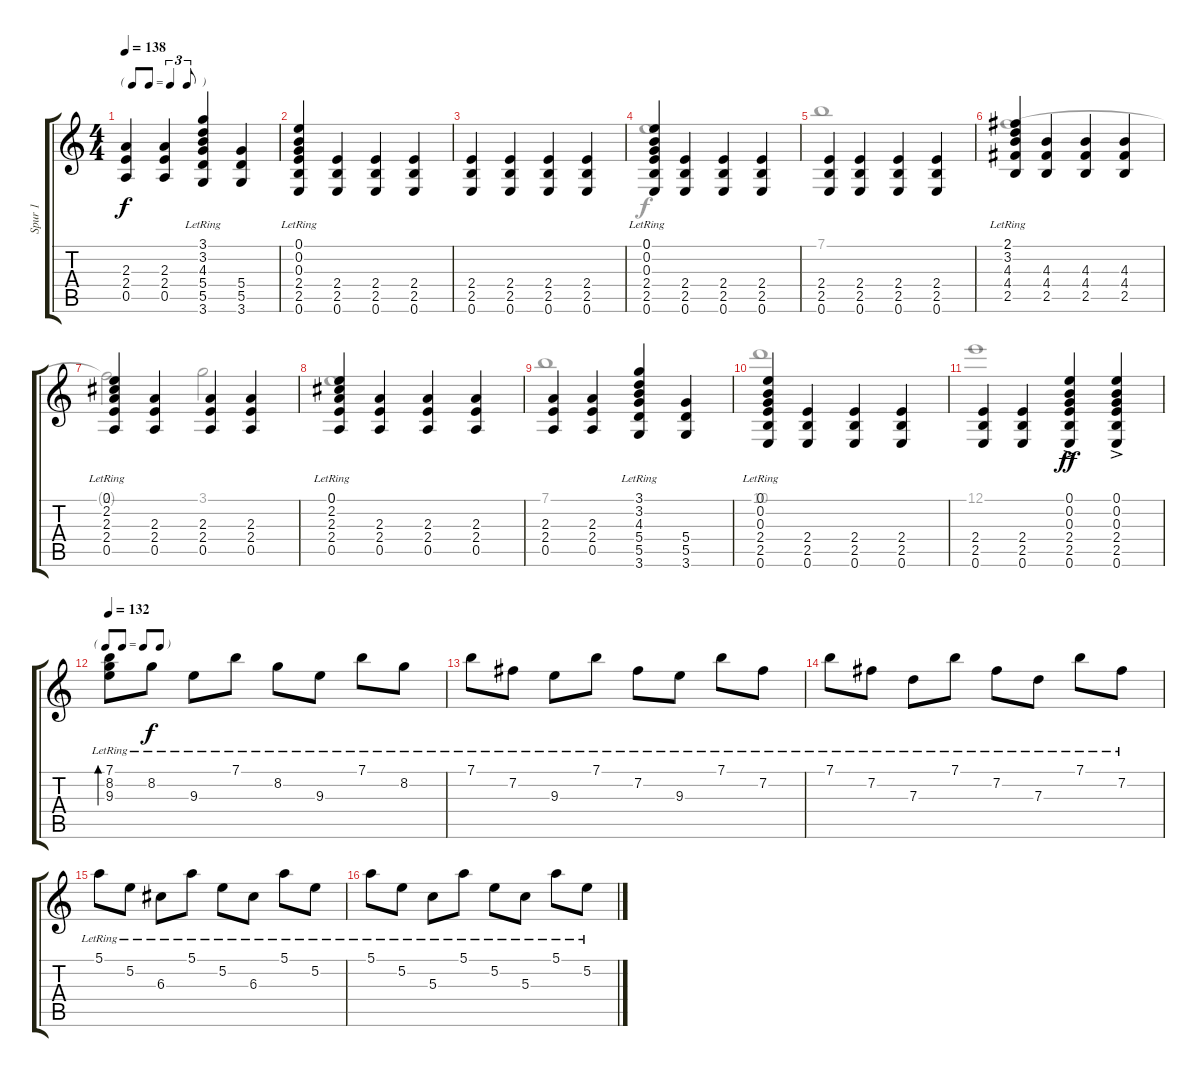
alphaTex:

\track ("Spur 1" "Spur 1") {instrument acousticguitarsteel}
\staff {score tabs}
\tuning (E4 B3 G3 D3 A2 E2) {hide}
\voice
\ts (4 4)
\tf triplet8th
\tempo 138
\clef g2
\ks c
(2.3 2.4 0.5).4{dy f} (2.3 2.4 0.5).4 (3.1{lr} 3.2{lr} 4.3{lr} 5.4 5.5 3.6).4 (5.4 5.5 3.6).4 |
(0.1{lr} 0.2{lr} 0.3{lr} 2.4 2.5 0.6).4 (2.4 2.5 0.6).4 (2.4 2.5 0.6).4 (2.4 2.5 0.6).4 |
(2.4 2.5 0.6).4 (2.4 2.5 0.6).4 (2.4 2.5 0.6).4 (2.4 2.5 0.6).4 |
(0.1{lr} 0.2{lr} 0.3{lr} 2.4 2.5 0.6).4 (2.4 2.5 0.6).4 (2.4 2.5 0.6).4 (2.4 2.5 0.6).4 |
(2.4 2.5 0.6).4 (2.4 2.5 0.6).4 (2.4 2.5 0.6).4 (2.4 2.5 0.6).4 |
(2.1{lr} 3.2{lr} 4.3 4.4 2.5).4 (4.3 4.4 2.5).4 (4.3 4.4 2.5).4 (4.3 4.4 2.5).4 |
(0.1{lr} 2.2{lr} 2.3 2.4 0.5).4 (2.3 2.4 0.5).4 (2.3 2.4 0.5).4 (2.3 2.4 0.5).4 |
(0.1{lr} 2.2{lr} 2.3 2.4 0.5).4 (2.3 2.4 0.5).4 (2.3 2.4 0.5).4 (2.3 2.4 0.5).4 |
(2.3 2.4 0.5).4 (2.3 2.4 0.5).4 (3.1{lr} 3.2{lr} 4.3{lr} 5.4 5.5 3.6).4 (5.4 5.5 3.6).4 |
(0.1{lr} 0.2{lr} 0.3{lr} 2.4 2.5 0.6).4 (2.4 2.5 0.6).4 (2.4 2.5 0.6).4 (2.4 2.5 0.6).4 |
(2.4 2.5 0.6).4 (2.4 2.5 0.6).4 (0.1{ac} 0.2{ac} 0.3{ac} 2.4{ac} 2.5{ac} 0.6{ac}).4{dy ff} (0.1{ac} 0.2{ac} 0.3{ac} 2.4{ac} 2.5{ac} 0.6{ac}).4 |
\tf none
\tempo 132
(7.1{lr} 8.2 9.3).8{bd 480} 8.2{lr}.8{dy f} 9.3{lr}.8 7.1{lr}.8 8.2{lr}.8 9.3{lr}.8 7.1{lr}.8 8.2{lr}.8 |
7.1{lr}.8 7.2{lr}.8 9.3{lr}.8 7.1{lr}.8 7.2{lr}.8 9.3{lr}.8 7.1{lr}.8 7.2{lr}.8 |
7.1{lr}.8 7.2{lr}.8 7.3{lr}.8 7.1{lr}.8 7.2{lr}.8 7.3{lr}.8 7.1{lr}.8 7.2{lr}.8 |
5.1{lr}.8 5.2{lr}.8 6.3{lr}.8 5.1{lr}.8 5.2{lr}.8 6.3{lr}.8 5.1{lr}.8 5.2{lr}.8 |
5.1{lr}.8 5.2{lr}.8 5.3{lr}.8 5.1{lr}.8 5.2{lr}.8 5.3{lr}.8 5.1{lr}.8 5.2{lr}.8
\voice
\clef g2
\ottava regular
\simile none
\ks c
|
|
|
0.1.1 |
7.1.1 |
2.1.1 |
2.1{t}.2 3.1.2 |
0.1.1 |
7.1.1 |
10.1.1 |
12.1.1 |
|
|
|
|
